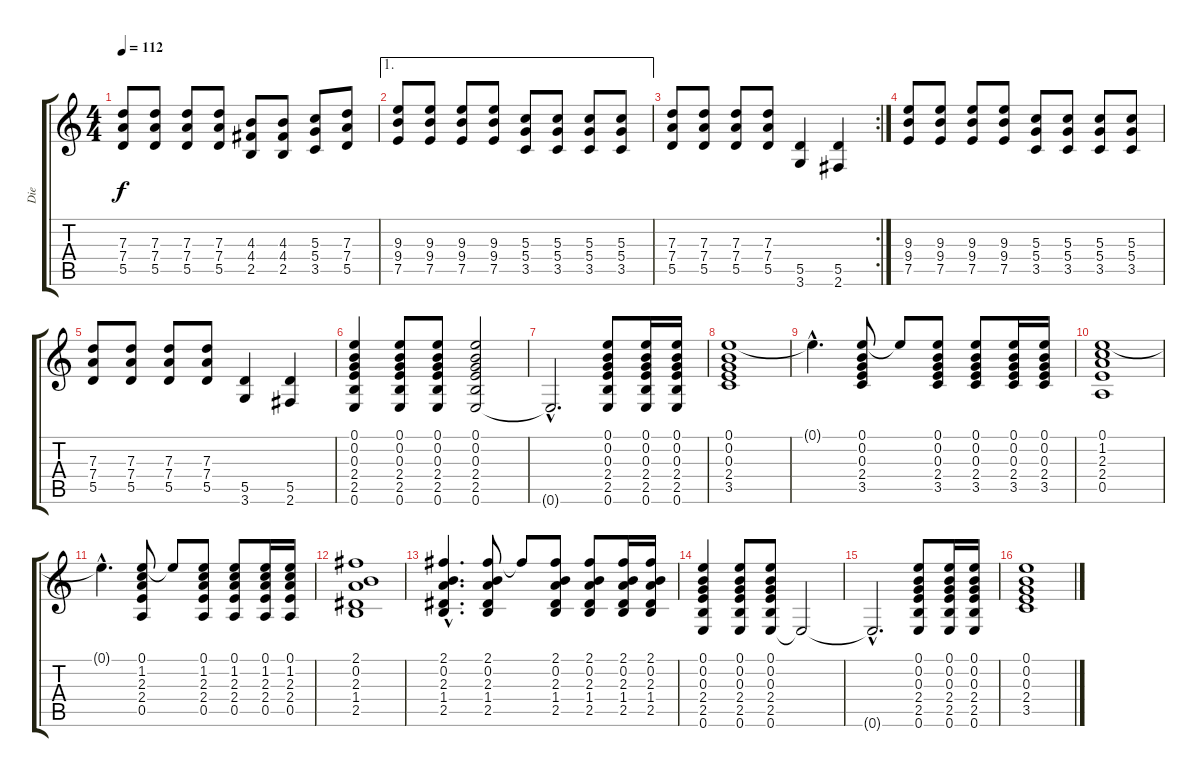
\track ("Die " "Die ") {instrument distortionguitar}
\staff {score tabs}
\tuning (E4 B3 G3 D3 A2 E2) {hide}
\ts (4 4)
\tempo 112
\clef g2
\ks c
(7.3 7.4 5.5).8{dy f} (7.3 7.4 5.5).8 (7.3 7.4 5.5).8 (7.3 7.4 5.5).8 (4.3 4.4 2.5).8 (4.3 4.4 2.5).8 (5.3 5.4 3.5).8 (7.3 7.4 5.5).8 |
\ae 1
(9.3 9.4 7.5).8 (9.3 9.4 7.5).8 (9.3 9.4 7.5).8 (9.3 9.4 7.5).8 (5.3 5.4 3.5).8 (5.3 5.4 3.5).8 (5.3 5.4 3.5).8 (5.3 5.4 3.5).8 |
\rc 2
(7.3 7.4 5.5).8 (7.3 7.4 5.5).8 (7.3 7.4 5.5).8 (7.3 7.4 5.5).8 (5.5 3.6).4 (5.5 2.6).4 |
(9.3 9.4 7.5).8 (9.3 9.4 7.5).8 (9.3 9.4 7.5).8 (9.3 9.4 7.5).8 (5.3 5.4 3.5).8 (5.3 5.4 3.5).8 (5.3 5.4 3.5).8 (5.3 5.4 3.5).8 |
(7.3 7.4 5.5).8 (7.3 7.4 5.5).8 (7.3 7.4 5.5).8 (7.3 7.4 5.5).8 (5.5 3.6).4 (5.5 2.6).4 |
(0.1 0.2 0.3 2.4 2.5 0.6).4{volume 12} (0.1 0.2 0.3 2.4 2.5 0.6).8 (0.1 0.2 0.3 2.4 2.5 0.6).8 (0.1 0.2 0.3 2.4 2.5 0.6).2 |
0.6{hac t}.2{d} (0.1 0.2 0.3 2.4 2.5 0.6).8 (0.1 0.2 0.3 2.4 2.5 0.6).16 (0.1 0.2 0.3 2.4 2.5 0.6).16 |
(0.1 0.2 0.3 2.4 3.5).1 |
0.1{hac t}.4{d} (0.1 0.2 0.3 2.4 3.5).8 0.1{t}.8 (0.1 0.2 0.3 2.4 3.5).8 (0.1 0.2 0.3 2.4 3.5).8 (0.1 0.2 0.3 2.4 3.5).16 (0.1 0.2 0.3 2.4 3.5).16 |
(0.1 1.2 2.3 2.4 0.5).1 |
0.1{hac t}.4{d} (0.1 1.2 2.3 2.4 0.5).8 0.1{t}.8 (0.1 1.2 2.3 2.4 0.5).8 (0.1 1.2 2.3 2.4 0.5).8 (0.1 1.2 2.3 2.4 0.5).16 (0.1 1.2 2.3 2.4 0.5).16 |
(2.1 0.2 2.3 1.4 2.5).1 |
(2.1{hac} 0.2{hac} 2.3{hac} 1.4{hac} 2.5{hac}).4{d} (2.1 0.2 2.3 1.4 2.5).8 2.1{t}.8 (2.1 0.2 2.3 1.4 2.5).8 (2.1 0.2 2.3 1.4 2.5).8 (2.1 0.2 2.3 1.4 2.5).16 (2.1 0.2 2.3 1.4 2.5).16 |
(0.1 0.2 0.3 2.4 2.5 0.6).4 (0.1 0.2 0.3 2.4 2.5 0.6).8 (0.1 0.2 0.3 2.4 2.5 0.6).8 0.6{t}.2 |
0.6{hac t}.2{d} (0.1 0.2 0.3 2.4 2.5 0.6).8 (0.1 0.2 0.3 2.4 2.5 0.6).16 (0.1 0.2 0.3 2.4 2.5 0.6).16 |
(0.1 0.2 0.3 2.4 3.5).1
